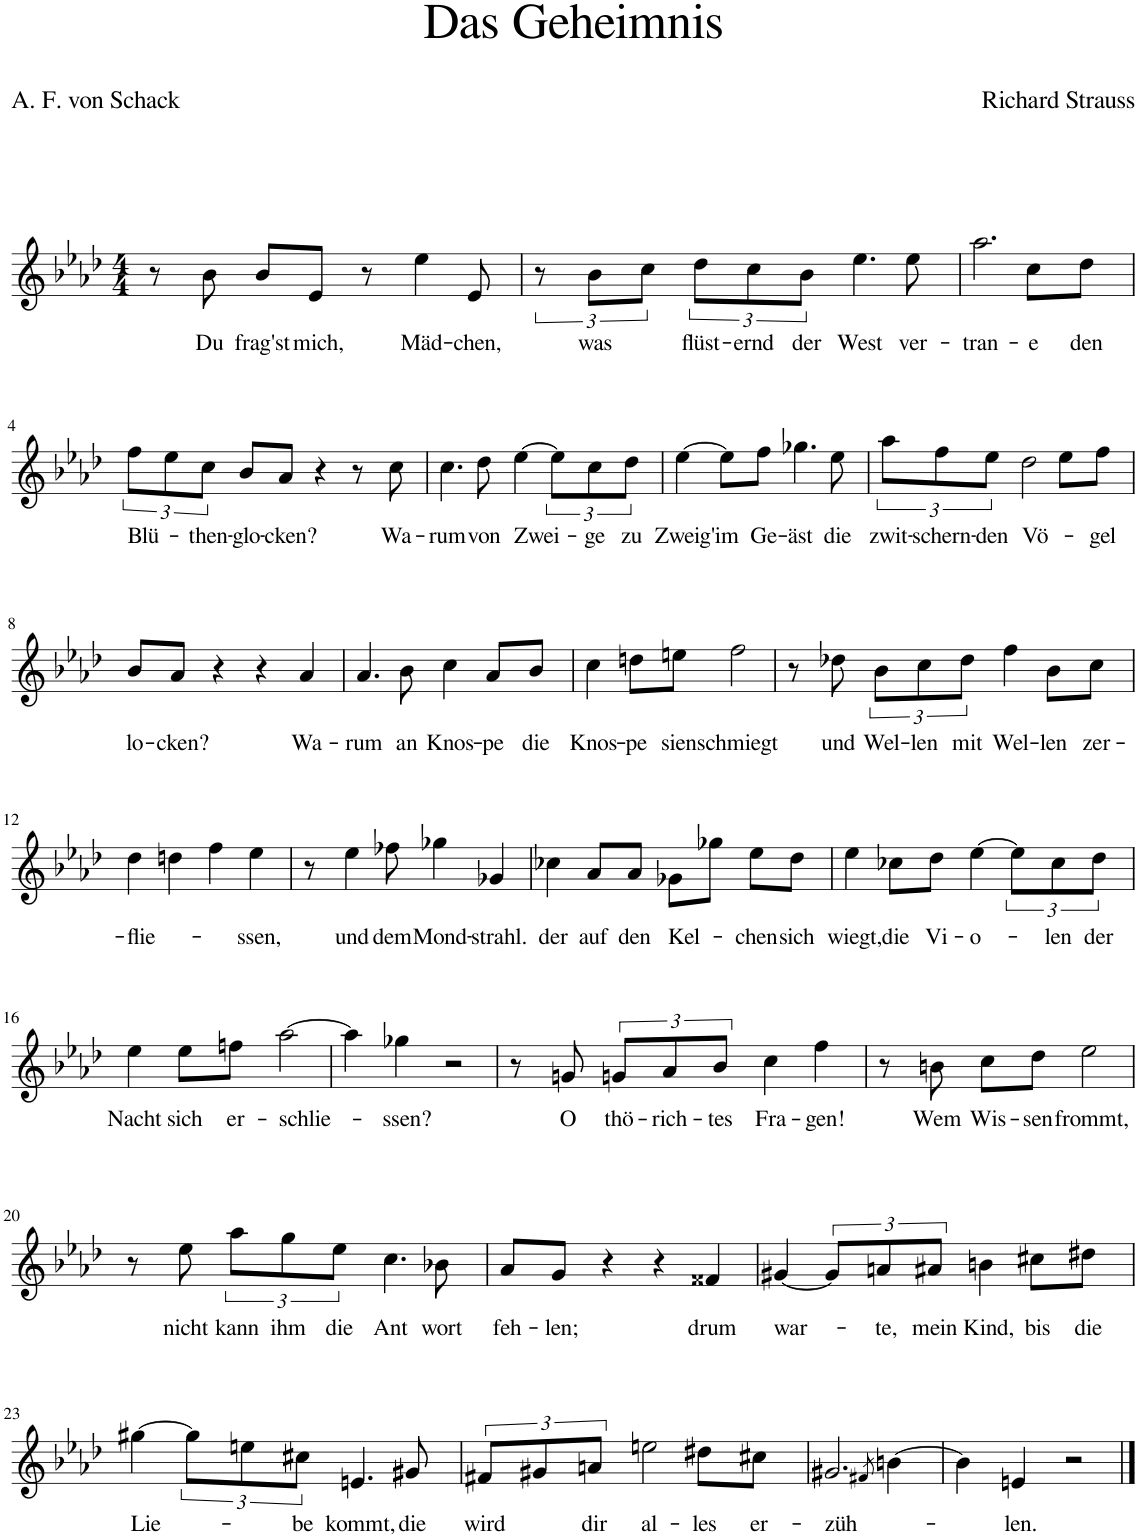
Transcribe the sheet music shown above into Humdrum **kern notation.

**kern	**text
*part1	*part1
*staff1	*staff1
*I"Piano	*
*I'Pno	*
*clefG2	*
*k[b-e-a-d-]	*
*M4/4	*
=1	=1
8r	.
!	!LO:LY:b
8b-\	Du
!	!LO:LY:b
8b-/L	frag'st
!	!LO:LY:b
8e-/J	mich,
8r	.
!	!LO:LY:b
4ee-\	Mäd-
!	!LO:LY:b
8e-/	-chen,
=2	=2
12r	.
!	!LO:LY:b
12b-\L	was
12cc\J	.
!	!LO:LY:b
12dd-\L	flüst-
!	!LO:LY:b
12cc\	-ernd
!	!LO:LY:b
12b-\J	der
!	!LO:LY:b
4.ee-\	West
!	!LO:LY:b
8ee-\	ver-
=3	=3
!	!LO:LY:b
2.aa-\	-tran-
!	!LO:LY:b
8cc\L	-e
!	!LO:LY:b
8dd-\J	den
!!LO:LB:g=z
=4	=4
!	!LO:LY:b
12ff\L	Blü-
12ee-\	.
!	!LO:LY:b
12cc\J	-then-
!	!LO:LY:b
8b-/L	-glo-
!	!LO:LY:b
8a-/J	-cken?
4r	.
8r	.
!	!LO:LY:b
8cc\	Wa-
=5	=5
!	!LO:LY:b
4.cc\	-rum
!	!LO:LY:b
8dd-\	von
!	!LO:LY:b
[4ee-\	Zwei-
12ee-\L]	.
!	!LO:LY:b
12cc\	-ge
!	!LO:LY:b
12dd-\J	zu
=6	=6
!	!LO:LY:b
[4ee-\	Zweig'
!	!LO:LY:b
8ee-\L]	im
!	!LO:LY:b
8ff\J	Ge-
!	!LO:LY:b
4.gg-X\	-äst
!	!LO:LY:b
8ee-\	die
=7	=7
!	!LO:LY:b
12aa-\L	zwit-
!	!LO:LY:b
12ff\	-schern-
!	!LO:LY:b
12ee-\J	-den
!	!LO:LY:b
2dd-\	Vö-
8ee-\L	.
!	!LO:LY:b
8ff\J	-gel
!!LO:LB:g=z
=8	=8
!	!LO:LY:b
8b-/L	lo-
!	!LO:LY:b
8a-/J	-cken?
4r	.
4r	.
!	!LO:LY:b
4a-/	Wa-
=9	=9
!	!LO:LY:b
4.a-/	-rum
!	!LO:LY:b
8b-\	an
!	!LO:LY:b
4cc\	Knos-
!	!LO:LY:b
8a-/L	-pe
!	!LO:LY:b
8b-/J	die
=10	=10
!	!LO:LY:b
4cc\	Knos-
!	!LO:LY:b
8ddn\L	-pe
!	!LO:LY:b
8een\J	sien
!	!LO:LY:b
2ff\	schmiegt
=11	=11
8r	.
!	!LO:LY:b
8dd-X\	und
!	!LO:LY:b
12b-\L	Wel-
!	!LO:LY:b
12cc\	-len
!	!LO:LY:b
12dd-\J	mit
!	!LO:LY:b
4ff\	Wel-
!	!LO:LY:b
8b-\L	-len
!	!LO:LY:b
8cc\J	zer-
!!LO:LB:g=z
=12	=12
!	!LO:LY:b
4dd-\	-flie-
4ddn\	.
4ff\	.
!	!LO:LY:b
4ee-\	-ssen,
=13	=13
8r	.
!	!LO:LY:b
4ee-\	und
!	!LO:LY:b
8ff-X\	dem
!	!LO:LY:b
4gg-X\	Mond-
!	!LO:LY:b
4g-X/	-strahl.
=14	=14
!	!LO:LY:b
4cc-X\	der
!	!LO:LY:b
8a-/L	auf
!	!LO:LY:b
8a-/J	den
!	!LO:LY:b
8g-X\L	Kel-
8gg-X\J	.
!	!LO:LY:b
8ee-\L	-chen
!	!LO:LY:b
8dd-\J	sich
=15	=15
!	!LO:LY:b
4ee-\	wiegt,
!	!LO:LY:b
8cc-X\L	die
!	!LO:LY:b
8dd-\J	Vi-
!	!LO:LY:b
[4ee-\	-o-
12ee-\L]	.
!	!LO:LY:b
12cc-\	-len
!	!LO:LY:b
12dd-\J	der
!!LO:LB:g=z
=16	=16
!	!LO:LY:b
4ee-\	Nacht
!	!LO:LY:b
8ee-\L	sich
!	!LO:LY:b
8ffn\J	er-
!	!LO:LY:b
[2aa-\	-schlie-
=17	=17
4aa-\]	.
!	!LO:LY:b
4gg-X\	-ssen?
2r	.
=18	=18
8r	.
!	!LO:LY:b
8gn/	O
!	!LO:LY:b
12gn/L	thö-
!	!LO:LY:b
12a-/	-rich-
!	!LO:LY:b
12b-/J	-tes
!	!LO:LY:b
4cc\	Fra-
!	!LO:LY:b
4ff\	-gen!
=19	=19
8r	.
!	!LO:LY:b
8bn\	Wem
!	!LO:LY:b
8cc\L	Wis-
!	!LO:LY:b
8dd-\J	-sen
!	!LO:LY:b
2ee-\	frommt,
!!LO:LB:g=z
=20	=20
8r	.
!	!LO:LY:b
8ee-\	nicht
!	!LO:LY:b
12aa-\L	kann
!	!LO:LY:b
12gg\	ihm
!	!LO:LY:b
12ee-\J	die
!	!LO:LY:b
4.cc\	Ant
!	!LO:LY:b
8b-X\	wort
=21	=21
!	!LO:LY:b
8a-/L	feh-
!	!LO:LY:b
8g/J	-len;
4r	.
4r	.
!	!LO:LY:b
4f##X/	drum
=22	=22
!	!LO:LY:b
[4g#X/	war-
12g#/L]	.
!	!LO:LY:b
12an/	-te,
!	!LO:LY:b
12a#X/J	mein
!	!LO:LY:b
4bn\	Kind,
!	!LO:LY:b
8cc#X\L	bis
!	!LO:LY:b
8dd#X\J	die
!!LO:LB:g=z
=23	=23
!	!LO:LY:b
[4gg#X\	Lie-
12gg#\L]	.
12een\	.
!	!LO:LY:b
12cc#X\J	-be
!	!LO:LY:b
4.en/	kommt,
!	!LO:LY:b
8g#X/	die
=24	=24
!	!LO:LY:b
12f#X/L	wird
12g#X/	.
!	!LO:LY:b
12an/J	dir
!	!LO:LY:b
2een\	al-
!	!LO:LY:b
8dd#X\L	-les
!	!LO:LY:b
8cc#X\J	er-
=25	=25
!	!LO:LY:b
2.g#X/	-züh-
8qf#X/	.
[4bn\	.
=26	=26
4b\]	.
!	!LO:LY:b
4en/	-len.
2r	.
==	==
*-	*-
